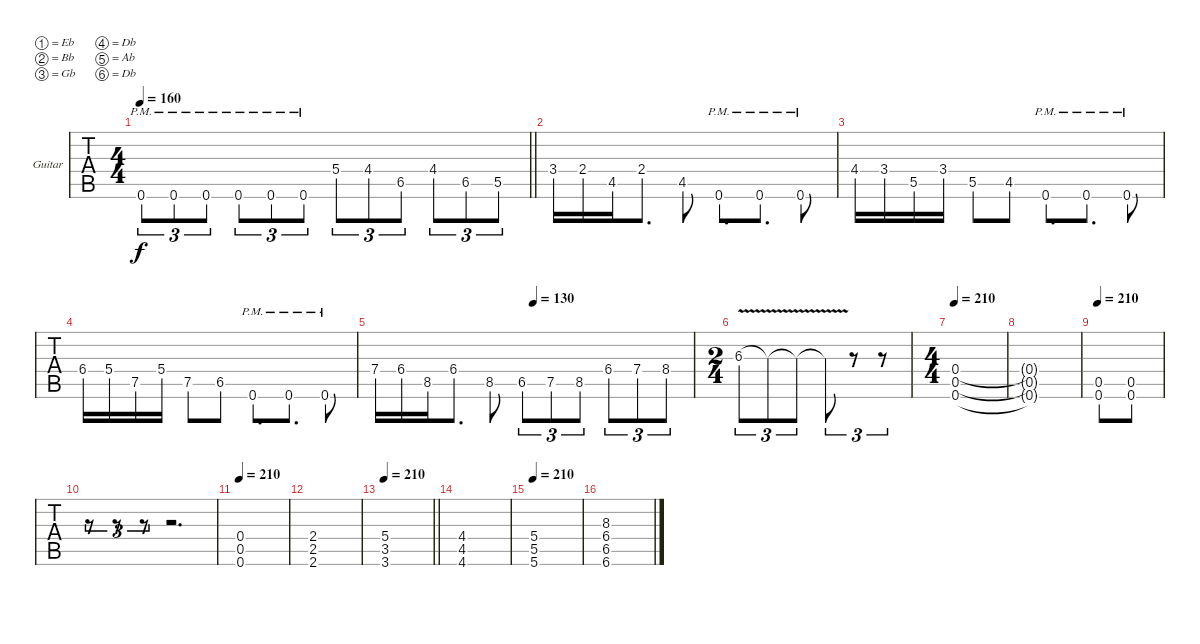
\bracketExtendMode groupsimilarinstruments
\firstSystemTrackNameOrientation horizontal
\otherSystemsTrackNameOrientation horizontal
\track ("Sidnei" "Guitar") {instrument distortionguitar}
\staff {tabs}
\tuning (Eb4 Bb3 Gb3 Db3 Ab2 Db2)
\ts (4 4)
\tempo 160
\clef g2
\barLineRight lightlight
\ks c
0.6{pm acc #}.8{tu (3 2) dy f} 0.6{pm acc #}.8{tu (3 2)} 0.6{pm acc #}.8{tu (3 2)} 0.6{pm acc #}.8{tu (3 2)} 0.6{pm acc #}.8{tu (3 2)} 0.6{pm acc #}.8{tu (3 2)} 5.4{acc #}.8{tu (3 2)} 4.4.8{tu (3 2)} 6.5.8{tu (3 2)} 4.4.8{tu (3 2)} 6.5.8{tu (3 2)} 5.5{acc #}.8{tu (3 2)} |
3.4.16 2.4{acc #}.16 4.5.16 2.4{acc #}.8{d} 4.5.8 0.6{pm acc #}.8{d} 0.6{pm acc #}.8{d} 0.6{pm acc #}.8 |
4.4.16 3.4.16 5.5{acc #}.16 3.4.16 5.5{acc #}.8 4.5.8 0.6{pm acc #}.8{d} 0.6{pm acc #}.8{d} 0.6{pm acc #}.8 |
6.4.16 5.4{acc #}.16 7.5{acc #}.16 5.4{acc #}.16 7.5{acc #}.8 6.5.8 0.6{pm acc #}.8{d} 0.6{pm acc #}.8{d} 0.6{pm acc #}.8 |
\tempo (130 0.5)
7.4{acc #}.16 6.4.16 8.5.16 6.4.8{d} 8.5.8 6.5.8{tu (3 2)} 7.5{acc #}.8{tu (3 2)} 8.5.8{tu (3 2)} 6.4.8{tu (3 2)} 7.4{acc #}.8{tu (3 2)} 8.4.8{tu (3 2)} |
\ts (2 4)
\beaming (8 2 2)
6.3{v}.8{tu (3 2)} 6.3{v t}.8{tu (3 2)} 6.3{v t}.8{tu (3 2)} 6.3{v t}.8{tu (3 2)} r.8{tu (3 2)} r.8{tu (3 2)} |
\ts (4 4)
\beaming (8 2 2 2 2)
\tempo 210
(0.4{acc #} 0.5{acc #} 0.6{acc #}).1 |
(0.4{t acc #} 0.5{t acc #} 0.6{t acc #}).1 |
\tempo 210
(0.5{acc #} 0.6{acc #}).8 (0.5{acc #} 0.6{acc #}).8 |
r.8{tu (3 2)} r.8{tu (3 2)} r.8{tu (3 2)} r.2{d} |
\tempo 210
(0.4{acc #} 0.5{acc #} 0.6{acc #}).1 |
(2.4{acc #} 2.5{acc #} 2.6{acc #}).1 |
\tempo 210
\barLineRight lightlight
(5.4{acc #} 3.5 3.6).1 |
(4.4 4.5 4.6).1 |
\tempo 210
(5.4{acc #} 5.5{acc #} 5.6{acc #}).1 |
(8.3 6.4 6.5 6.6).1
